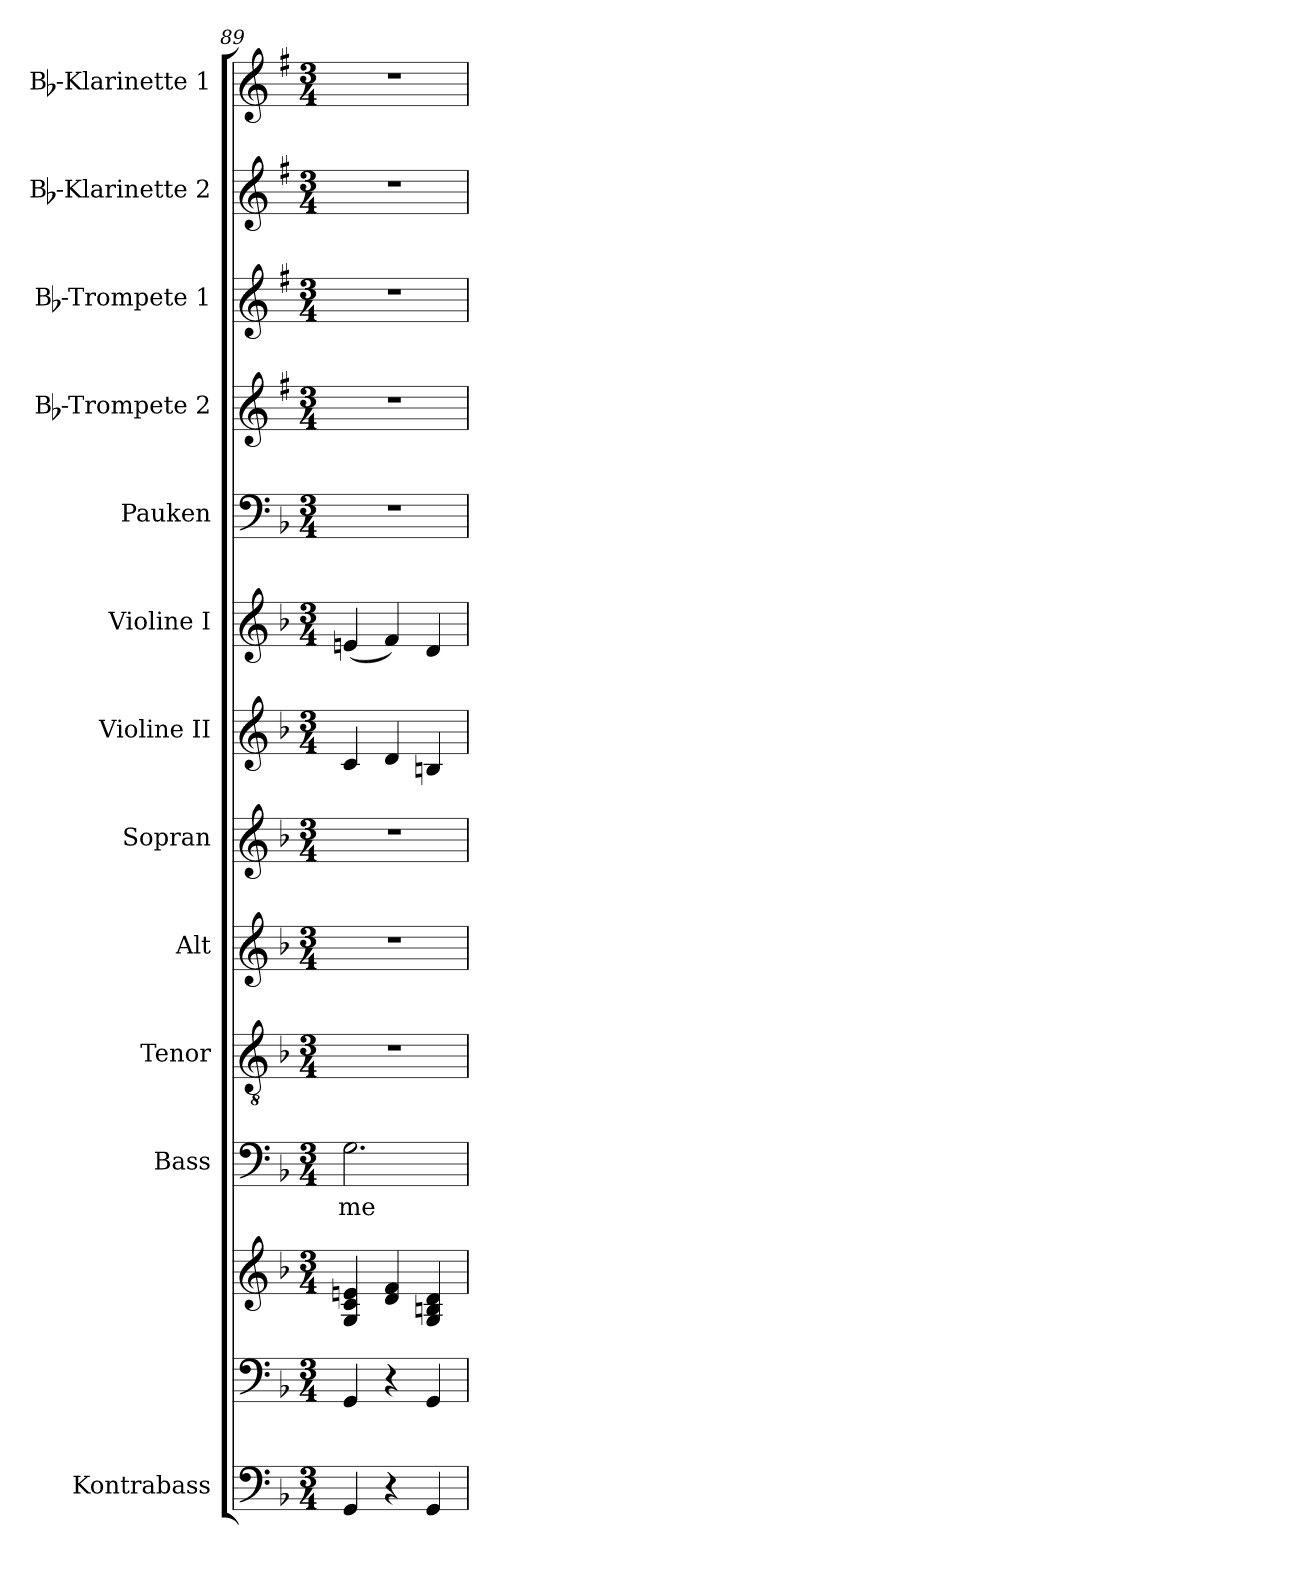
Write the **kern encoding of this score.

**kern	**kern	**kern	**kern	**text	**kern	**kern	**kern	**kern	**kern	**kern	**kern	**kern	**kern	**kern
*part13	*part12	*part12	*part11	*part11	*part10	*part9	*part8	*part7	*part6	*part5	*part4	*part3	*part2	*part1
*staff14	*staff13	*staff12	*staff11	*staff11	*staff10	*staff9	*staff8	*staff7	*staff6	*staff5	*staff4	*staff3	*staff2	*staff1
*I"Kontrabass	*	*	*I"Bass	*	*I"Tenor	*I"Alt	*I"Sopran	*I"Violine II	*I"Violine I	*I"Pauken	*I"Bb-Trompete 2	*I"Bb-Trompete 1	*I"Bb-Klarinette 2	*I"Bb-Klarinette 1
*I'Kb.	*	*	*I'B.	*	*I'T.	*I'A.	*I'S.	*I'Vl. II	*I'Vl. I	*I'Pk.	*I'Bb Trp. 2	*I'Bb Trp. 1	*I'Bb Kl. 2	*I'Bb Kl. 1
*clefF4	*clefF4	*clefG2	*clefF4	*	*clefGv2	*clefG2	*clefG2	*clefG2	*clefG2	*clefF4	*clefG2	*clefG2	*clefG2	*clefG2
*ITrd7c12	*	*	*	*	*	*	*	*	*	*	*ITrd1c2	*ITrd1c2	*ITrd1c2	*ITrd1c2
*k[b-]	*k[b-]	*k[b-]	*k[b-]	*	*k[b-]	*k[b-]	*k[b-]	*k[b-]	*k[b-]	*k[b-]	*k[b-]	*k[b-]	*k[b-]	*k[b-]
*F:	*F:	*F:	*F:	*	*F:	*F:	*F:	*F:	*F:	*F:	*F:	*F:	*F:	*F:
*M3/4	*M3/4	*M3/4	*M3/4	*	*M3/4	*M3/4	*M3/4	*M3/4	*M3/4	*M3/4	*M3/4	*M3/4	*M3/4	*M3/4
=89	=89	=89	=89	=89	=89	=89	=89	=89	=89	=89	=89	=89	=89	=89
!	!	!	!	!LO:LY:b	!	!	!	!	!	!	!	!	!	!
4GGG/	4GG/	4G/ 4c/ 4en/	2.G\	me-	2.r	2.r	2.r	4c/	(<4en/	2.r	2.r	2.r	2.r	2.r
4r	4r	4d/ 4f/	.	.	.	.	.	4d/	4f/)	.	.	.	.	.
4GGG/	4GG/	4G/ 4Bn/ 4d/	.	.	.	.	.	4Bn/	4d/	.	.	.	.	.
=	=	=	=	=	=	=	=	=	=	=	=	=	=	=
*-	*-	*-	*-	*-	*-	*-	*-	*-	*-	*-	*-	*-	*-	*-
